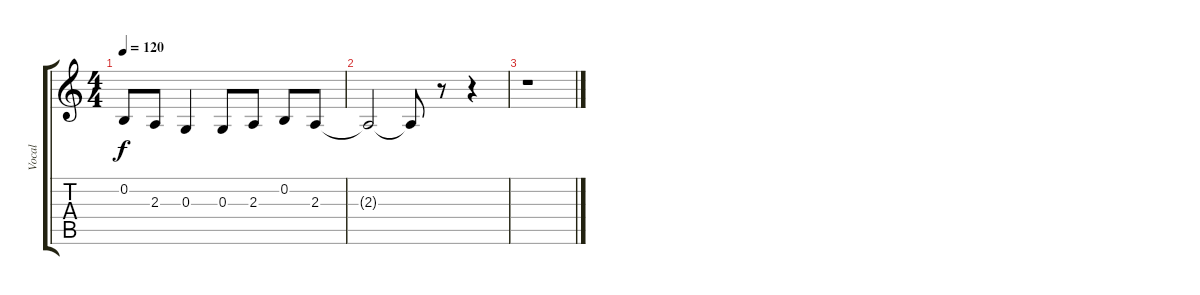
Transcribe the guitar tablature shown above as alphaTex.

\track ("Vocal" "Vocal") {instrument oboe}
\staff {score tabs}
\tuning (E4 B3 G3 D3 A2 E2) {hide}
\ts (4 4)
\tempo 120
\clef g2
\ks c
0.2{t}.8{dy f} 2.3.8 0.3.4 0.3.8 2.3.8 0.2.8 2.3.8 |
2.3{t}.2 2.3{t}.8 r.8 r.4 |
r.1
